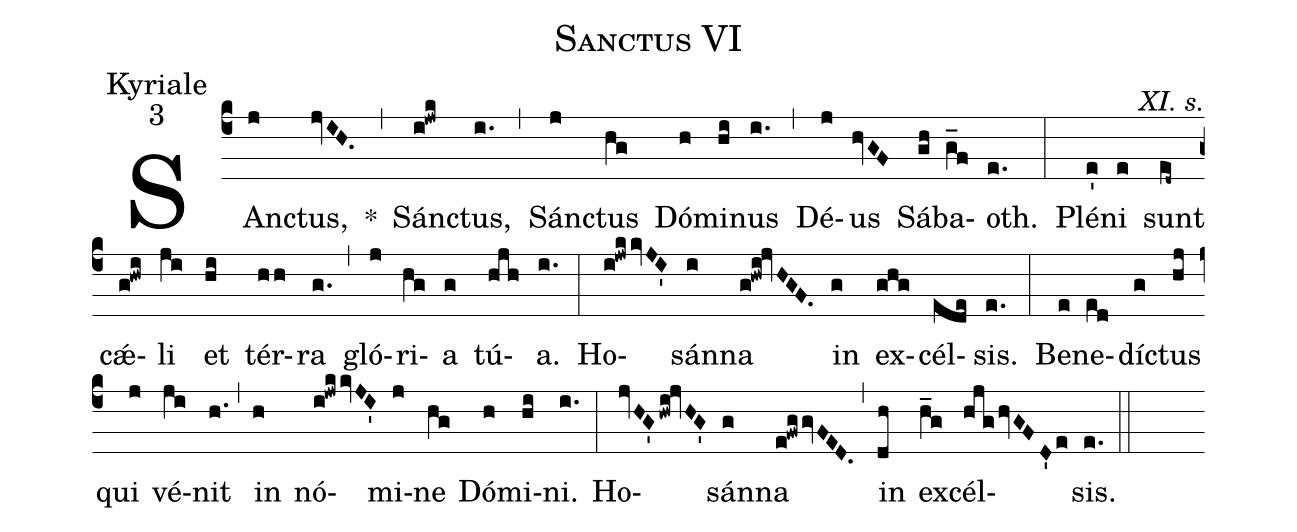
name:Sanctus VI;
office-part:Kyriale;
mode:3;
commentary:XI. s.;
%%
(c4) SAnc(j)tus,(jvIH.) *(,) Sánc(i!jwk)tus,(i.) (,) Sánc(j)tus(hg) Dó(h)mi(hi)nus(i.) (,) Dé(j)us(hvGF) Sá(gh)ba(g_f)oth.(e.) (:) Plé(e')ni(e) sunt(ed~) cǽ(g!hwi)li(ji) et(hi) tér(hh)ra(g.) (,) gló(j)ri(hg)a(g) tú(hjh)a.(i.) (:) Ho(i!jwkkvJI')sán(i)na(g!hwi!jvHGF.) in(g) ex(ghg)cél(ede)sis.(e.) (:) Be(e)ne(ed)díc(g)tus(hj) qui(j) vé(ji)nit(h.) (,) in(h) nó(i!jwkkvJI')mi(j)ne(hg) Dó(h)mi(hi)ni.(i.) (:) Ho(jvHG'hwi!jvHG')sán(g)na(e!fwggvFED.) (,) in(dh) ex(h_g)cél(hjghvGFD'e)sis.(e.) (::)
